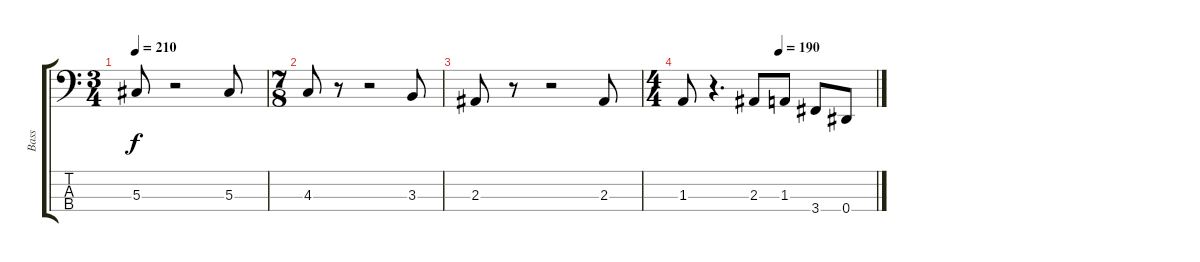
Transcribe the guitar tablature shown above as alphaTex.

\track ("Bass" "Bass") {instrument electricbassfinger}
\staff {score tabs}
\tuning (Gb2 Db2 Ab1 Eb1) {hide}
\ts (3 4)
\tempo 210
\clef f4
\ks c
5.3.8{dy f} r.2 5.3.8 |
\ts (7 8)
4.3.8 r.8 r.2 3.3.8 |
2.3.8 r.8 r.2 2.3.8 |
\ts (4 4)
\tempo (190 0.5)
1.3.8 r.4{d} 2.3.8 1.3.8 3.4.8 0.4.8
